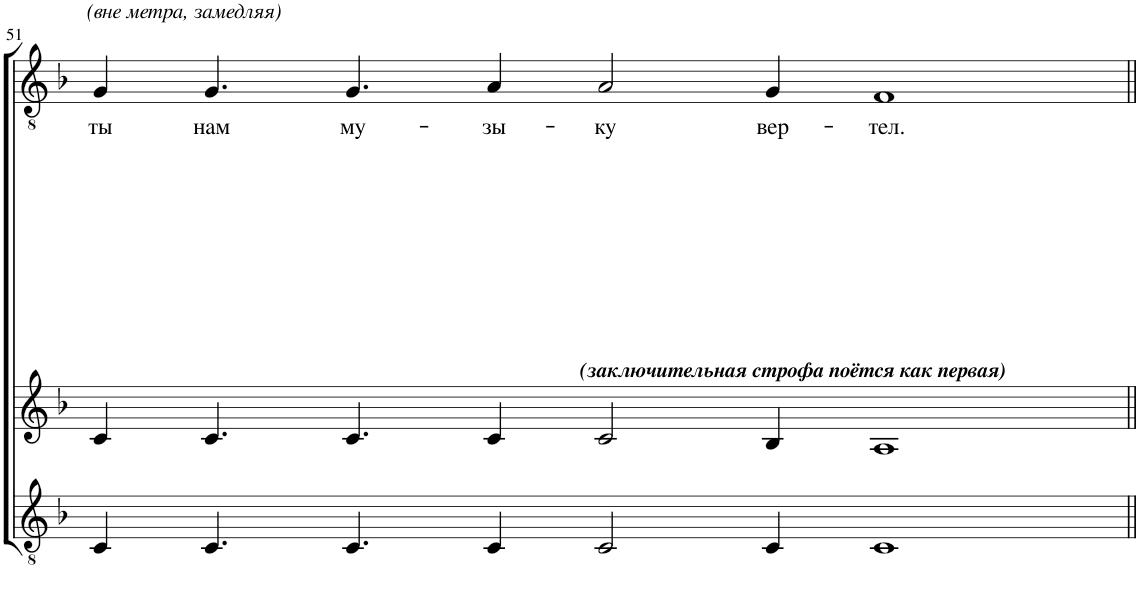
**kern	**kern	**kern	**text
*part3	*part2	*part1	*part1
*staff3	*staff2	*staff1	*staff1
*I"Голос	*I"Голос	*I"Голос	*
!!LO:PB:g=z
*clefGv2	*clefG2	*clefGv2	*
*Trd4c7	*	*	*
*k[b-]	*k[b-]	*k[b-]	*
*M4/4	*M4/4	*M4/4	*
=51	=51	=51	=51
!	!	!LO:TX:a:i:t=(вне метра, замедляя)	!
!	!	!	!LO:LY:b
4C/	4c/	4G/	ты
!	!	!	!LO:LY:b
4.C/	4.c/	4.G/	нам
!	!	!	!LO:LY:b
4.C/	4.c/	4.G/	му-
!	!	!	!LO:LY:b
4C/	4c/	4A/	-зы-
!	!	!	!LO:LY:b
2C/	2c/	2A/	-ку
!	!	!	!LO:LY:b
4C/	4B-/	4G/	вер-
!	!	!LO:TX:b:Bi:t=(заключительная строфа поётся как первая)	!
!	!	!	!LO:LY:b
1C	1A	1F	-тел.
=||	=||	=||	=||
*-	*-	*-	*-
